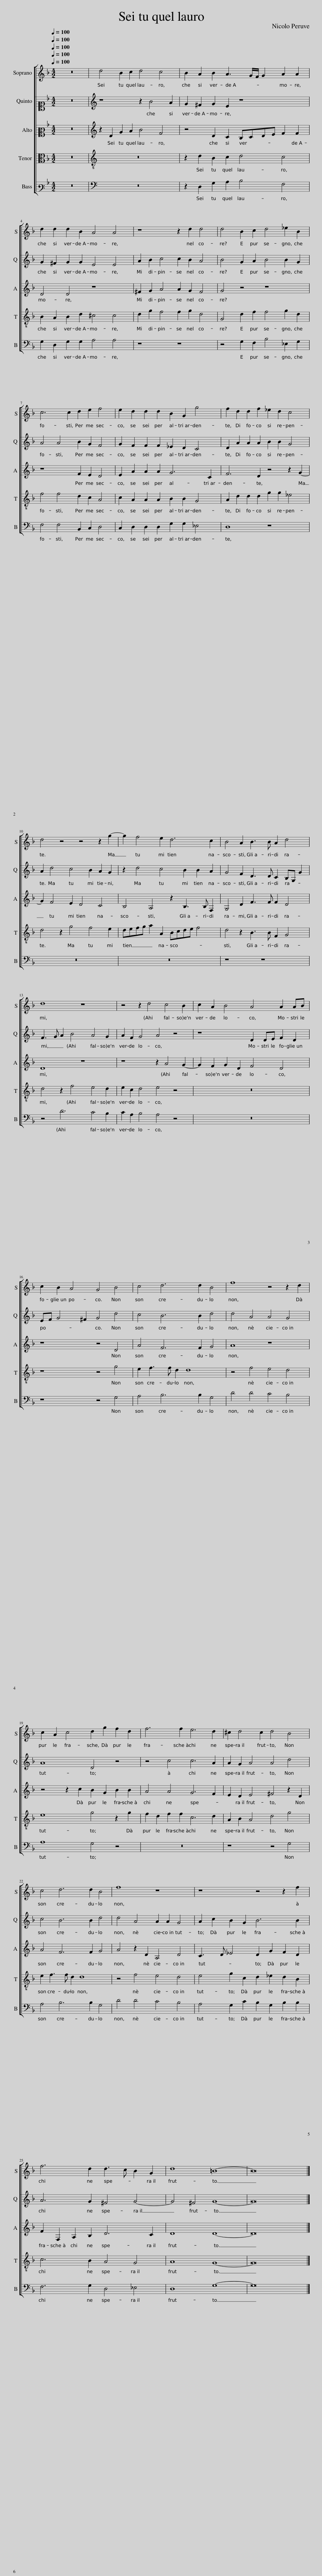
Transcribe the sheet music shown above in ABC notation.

X:1
%%score [ 1 [ 2 3 ] 4 5 ]
L:1/8
Q:1/4=100
M:4/2
I:linebreak $
K:F
V:1 treble
V:2 alto1
V:3 alto2
V:4 alto
V:5 bass3
V:1
 z16 | d4 B2 c2 d4 c4 | B2 A2 B2 A3 G/F/ G2 A2 A2 |$ d2 d2 d2 B2 A4 A4 | z8 z2 d2 d4 | %5
 d4 B2 c2 d4 _e2 B2 |$ c6 c2 d2 e2 f4 | e2 d2 d2 d2 B2 G2 g4 | f2 d2 d2 f2 _e2 d2 c4 |$ d4 z4 z4 z2 g2- | %10
 g2 f4 e2 d6 c2 | B4 A2 B3 B A2 d4 |$ d8 z8 | z4 z2 d4 c4 B2 | c2 A2 B4 A4 A2 AB |$ %15
 c2 B2 A4 G4 B4 | c4 d6 d2 B4 | f8 z4 z2 d2 |$ c2 A2 c4 d2 g2 f2 d2 | f6 f2 e6 d2 | %20
 ^c2 d4 c2 d4 B4 |$ c4 d6 d2 B4 | f8 z8 | z8 z4 z2 f2 |$ f6 d2 d3 c B2 G2 | %25
 d8 =B8- | B16 |] %27
V:2
 z16 | z8 z2 B4 A2 | G2 ^F2 G2 E2 z8 |$ G2 ^F2 G2 G2 E4 E4 | A2 B2 c4 c2 B2 A4 | %5
 B4 G2 A2 B4 B2 G2 |$ A4 A4 B2 G2 F4 | G2 F2 F2 F2 _E2 D2 C4 | D2 A2 A2 A2 B2 B2 G4 |$ A2 d4 c4 B2 A2 G2 | %10
 z2 d4 c4 B2 B2 A2 | G4 F2 D3 D C2 B,G, G2 |$ F3 G A2 B4 A4 G2 | A2 F2 G4 A4 z4 | z8 D2 DE F2 D2 |$ %15
 EF G4 ^F2 G4 d4 | c4 B6 B2 d4 | d4 A4 A4 G4 |$ A8 D4 z4 | z4 c4 c6 A2 | %20
 A2 G2 A4 A4 d4 |$ c4 B6 B2 d4 | d4 A4 A2 A2 G4 | A2 c2 B2 G2 B6 B2 |$ A6 G2 ^F4 G4- | %25
 G4 ^F4 G8- | G16 |] %27
V:3
 z16 | z2 D2 G2 A2 B4 F4 | z4 D2 C2 B,CDE F2 F2 |$ D4 D4 z8 | ^F2 G2 A4 A2 G2 F4 | %5
 G4 z4 z8 |$ z8 F2 E2 D4 | E2 A2 A2 A2 G6 C2 | F6 D2 z4 z2 G2- |$ G2 F4 E2 D4 C4 | %10
 B,4 A,4 z2 B,3 B, F,2 | G,4 D2 F3 F F2 D4 |$ D8 z8 | z8 z2 A4 G2- | G2 F2 G2 D2 F4 D4 |$ %15
 z8 z4 D4 | A4 F6 F2 G4 | A8 z8 |$ z4 z2 c2 B2 G2 B2 B2 | A4 A4 G6 F2 | %20
 E2 D2 E4 ^F4 z2 D2 |$ A4 F6 F2 G4 | A4 z2 D2 A,4 D4 | C3 D _E4 D2 G2 F2 D2 |$ F2 F,2 A,2 B,2 D6 C2 | %25
 D8 D8- | D16 |] %27
V:4
 z16 | z16 | z2 D2 B,2 C2 D4 C4 |$ B,2 A,2 B,2 D2 ^C4 C4 | D2 G2 F4 F2 G2 D4 | %5
 G,4 D2 F2 F4 G2 D2 |$ F4 F4 D2 C2 A,4 | C2 A,2 A,2 A,2 B,2 B,2 G,4 | A,2 D2 D2 D2 G2 G2 _E4 |$ D4 z2 G4 F4 E2 | %10
 DEFG A2 A,2 B,CDE F4 | D4 z2 B,3 B, F,2 G,4 |$ D4 z2 F4 E4 D2 | E2 C2 D4 E4 z4 | z16 |$ %15
 z8 z4 G4 | E2 F3 F D2 D8 | z4 F4 E4 D4 |$ E8 G4 z2 G2 | F2 D2 F2 F2 C6 D2 | %20
 A,2 B,2 A,4 D4 G4 |$ E2 F3 F D2 D8 | z4 F4 E4 D4 | E4 G2 C2 D2 _E2 D2 B,2 |$ C6 B,2 A,4 G,4 | %25
 A,8 G,8- | G,16 |] %27
V:5
 z16 | z16 | z2 D,2 G,2 A,2 B,4 F,4 |$ G,2 D,2 G,2 G,2 A,4 A,4 | z8 z8 | %5
 z4 G,2 F,2 B,4 _E,2 G,2 |$ F,4 F,4 B,,2 C,2 D,4 | C,2 D,2 D,2 D,2 G,2 G,2 _E,4 | D,8 z8 |$ z16 | %10
 z16 | z8 z8 |$ z4 D6 C4 B,2 | C2 A,2 B,4 A,4 z4 | z16 |$ %15
 z8 z4 G,4 | A,4 B,6 B,2 G,4 | D4 D4 C4 B,4 |$ A,8 G,4 z4 | z16 | %20
 z8 z4 G,4 |$ A,4 B,6 B,2 G,4 | D4 D4 C4 B,4 | A,4 G,2 C2 B,2 G,2 B,2 B,2 |$ F,6 G,2 D,4 _E,4 | %25
 D,8 G,8- | G,16 |] %27
